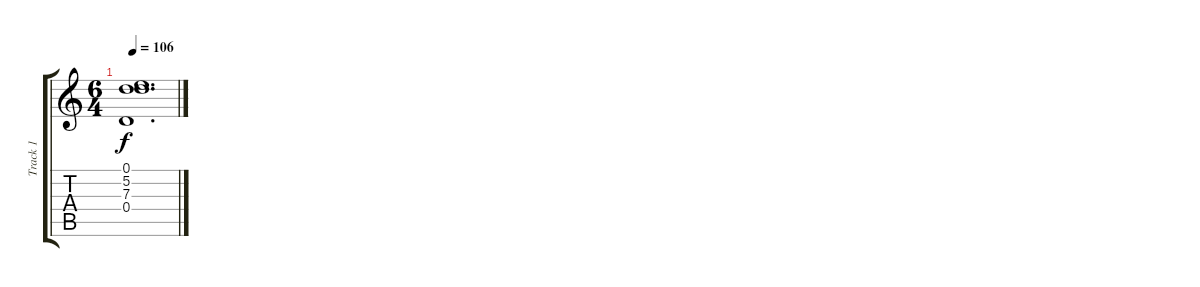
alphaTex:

\track ("Track 1" "Track 1") {instrument acousticguitarsteel}
\staff {score tabs}
\tuning (D4 B3 G3 D3 A2 D2) {hide}
\ts (6 4)
\tempo 106
\clef g2
\ks c
(0.1{t} 5.2{t} 7.3{t} 0.4{t}).1{d dy f}
